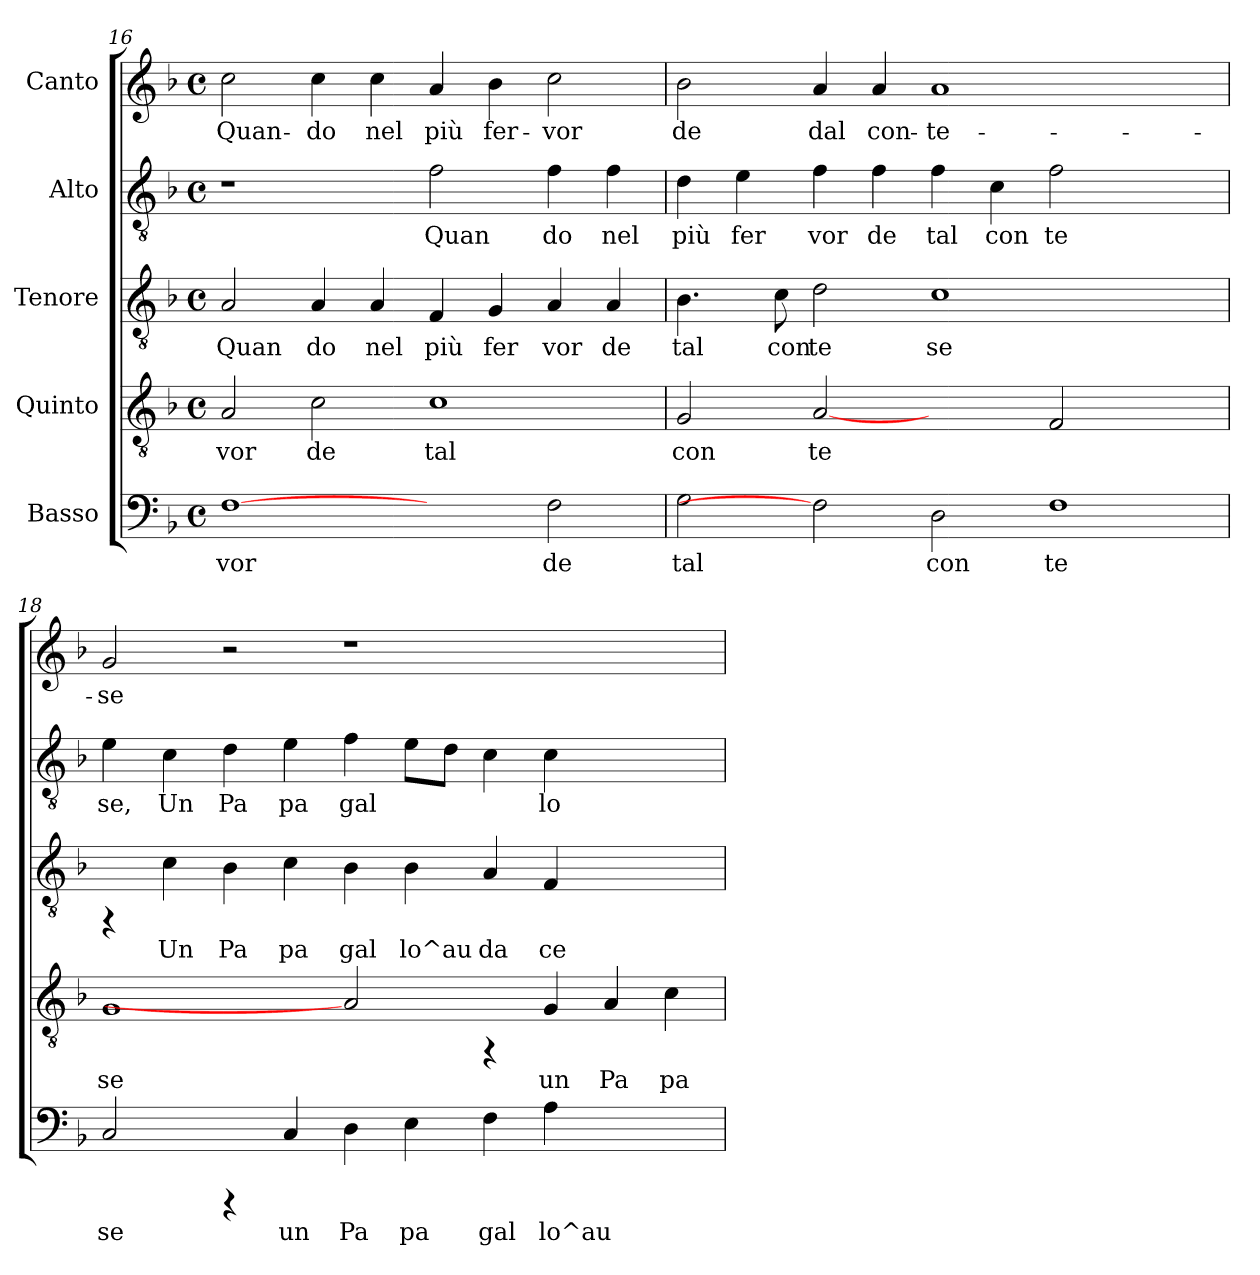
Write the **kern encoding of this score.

**kern	**text	**kern	**text	**kern	**text	**kern	**text	**kern	**text
*part5	*part5	*part4	*part4	*part3	*part3	*part2	*part2	*part1	*part1
*staff5	*staff5	*staff4	*staff4	*staff3	*staff3	*staff2	*staff2	*staff1	*staff1
*I"Basso	*	*I"Quinto	*	*I"Tenore	*	*I"Alto	*	*I"Canto	*
*clefF4	*	*clefGv2	*	*clefGv2	*	*clefGv2	*	*clefG2	*
*k[b-]	*	*k[b-]	*	*k[b-]	*	*k[b-]	*	*k[b-]	*
*F:	*	*F:	*	*F:	*	*F:	*	*F:	*
*M4/4	*	*M4/4	*	*M4/4	*	*M4/4	*	*M4/4	*
*met(c)	*	*met(c)	*	*met(c)	*	*met(c)	*	*met(c)	*
=16	=16	=16	=16	=16	=16	=16	=16	=16	=16
!	!LO:LY:b:cj	!	!LO:LY:b:cj	!	!LO:LY:b:cj	!	!	!	!LO:LY:b:cj
[1F	vor	2A/	vor	2A/	Quan	1r	.	2cc\	Quan-
!	!	!	!LO:LY:b:cj	!	!LO:LY:b:cj	!	!	!	!LO:LY:b:cj
.	.	2c\	de	4A/	do	.	.	4cc\	-do
!	!	!	!	!	!LO:LY:b:cj	!	!	!	!LO:LY:b:cj
.	.	.	.	4A/	nel	.	.	4cc\	nel
!	!	!	!LO:LY:b:cj	!	!LO:LY:b:cj	!	!LO:LY:b:cj	!	!LO:LY:b:cj
2ryy	.	1c	tal	4F/	più	2f\	Quan	4a/	più
!	!	!	!	!	!LO:LY:b:cj	!	!	!	!LO:LY:b:cj
.	.	.	.	4G/	fer	.	.	4b-\	fer-
!	!LO:LY:b:cj	!	!	!	!LO:LY:b:cj	!	!LO:LY:b:cj	!	!LO:LY:b:cj
2F\	de	.	.	4A/	vor	4f\	do	2cc\	-vor
!	!	!	!	!	!LO:LY:b:cj	!	!LO:LY:b:cj	!	!
.	.	.	.	4A/	de	4f\	nel	.	.
=17	=17	=17	=17	=17	=17	=17	=17	=17	=17
!	!LO:LY:b:cj	!	!LO:LY:b:cj	!	!LO:LY:b:cj	!	!LO:LY:b:cj	!	!LO:LY:b:cj
2G\	tal	2G/	con	4.B-\	tal	4d\	più	2b-\	de
!	!	!	!	!	!	!	!LO:LY:b:cj	!	!
.	.	.	.	.	.	4e\	fer	.	.
!	!	!	!	!	!LO:LY:b:cj	!	!	!	!
.	.	.	.	8c\	con	.	.	.	.
!	!	!	!LO:LY:b:cj	!	!LO:LY:b:cj	!	!LO:LY:b:cj	!	!LO:LY:b:cj
2F]	.	[2A	te-	2d\	te	4f\	vor	4a/	dal
!	!	!	!	!	!	!	!LO:LY:b:cj	!	!LO:LY:b:cj
.	.	.	.	.	.	4f\	de	4a/	con-
!	!LO:LY:b:cj	!	!	!	!LO:LY:b:cj	!	!LO:LY:b:cj	!	!LO:LY:b:cj
2D\	con	2ryy	.	1c	se	4f\	tal	1a	-te-
!	!	!	!	!	!	!	!LO:LY:b:cj	!	!
.	.	.	.	.	.	4c\	con	.	.
!	!LO:LY:b:cj	!	!LO:LY:b:cj	!	!	!	!LO:LY:b:cj	!	!
1F	te	2F/	--	.	.	2f\	te	.	.
.	.	2ryy	.	2ryy	.	2ryy	.	2ryy	.
=18	=18	=18	=18	=18	=18	=18	=18	=18	=18
!	!LO:LY:b:cj	!	!LO:LY:b:cj	!	!	!	!LO:LY:b:cj	!	!LO:LY:b:cj
2C/	se	1G	-se	4rFF	.	4e\	se,	2g/	-se
!	!	!	!	!	!LO:LY:b:cj	!	!LO:LY:b:cj	!	!
.	.	.	.	4c\	Un	4c\	Un	.	.
!	!	!	!	!	!LO:LY:b:cj	!	!LO:LY:b:cj	!	!
4rCCC	.	.	.	4B-\	Pa	4d\	Pa	2r	.
!	!LO:LY:b:cj	!	!	!	!LO:LY:b:cj	!	!LO:LY:b:cj	!	!
4C/	un	.	.	4c\	pa	4e\	pa	.	.
!	!LO:LY:b:cj	!	!	!	!LO:LY:b:cj	!	!LO:LY:b:cj	!	!
4D\	Pa	2A]	.	4B-\	gal	4f\	gal	1r	.
!	!LO:LY:b:cj	!	!	!	!LO:LY:b:cj	!	!LO:LY:b:cj	!	!
4E\	pa	.	.	4B-\	lo^au	8e\L	.	.	.
!	!	!	!	!	!	!	!LO:LY:b:cj	!	!
.	.	.	.	.	.	8d\J	.	.	.
!	!LO:LY:b:cj	!	!	!	!LO:LY:b:cj	!	!LO:LY:b:cj	!	!
4F\	gal	4rFF	.	4A/	da	4c\	.	.	.
!	!LO:LY:b:cj	!	!LO:LY:b:cj	!	!LO:LY:b:cj	!	!LO:LY:b:cj	!	!
4A\	lo^au	4G/	un	4F/	ce	4c\	lo	.	.
!	!	!	!LO:LY:b:cj	!	!	!	!	!	!
2ryy	.	4A/	Pa	2ryy	.	2ryy	.	2ryy	.
!	!	!	!LO:LY:b:cj	!	!	!	!	!	!
.	.	4c\	pa	.	.	.	.	.	.
=	=	=	=	=	=	=	=	=	=
*-	*-	*-	*-	*-	*-	*-	*-	*-	*-
